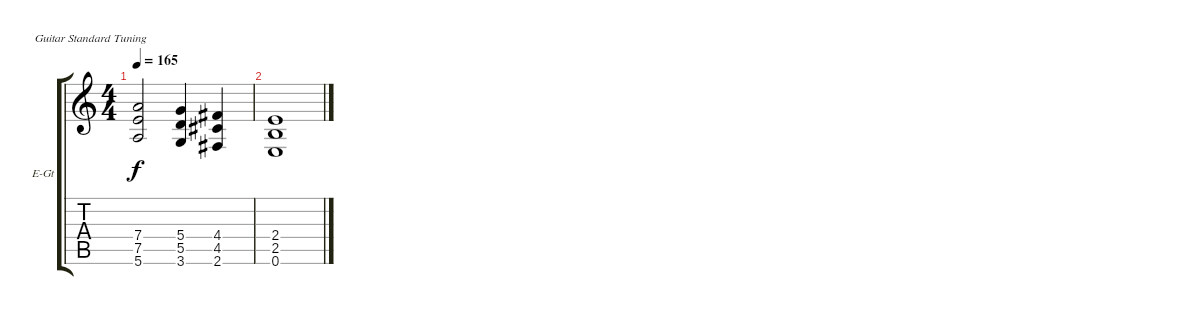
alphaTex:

\bracketExtendMode groupsimilarinstruments
\firstSystemTrackNameOrientation horizontal
\otherSystemsTrackNameOrientation horizontal
\track ("Äîðîæêà 5" "E-Gt") {instrument overdrivenguitar}
\staff {score tabs}
\tuning (E4 B3 G3 D3 A2 E2)
\ts (4 4)
\tempo 165
\clef g2
\ks c
(7.4 7.5 5.6).2{dy f} (5.4 5.5 3.6).4 (4.4 4.5 2.6).4 |
(2.4 2.5 0.6).1
